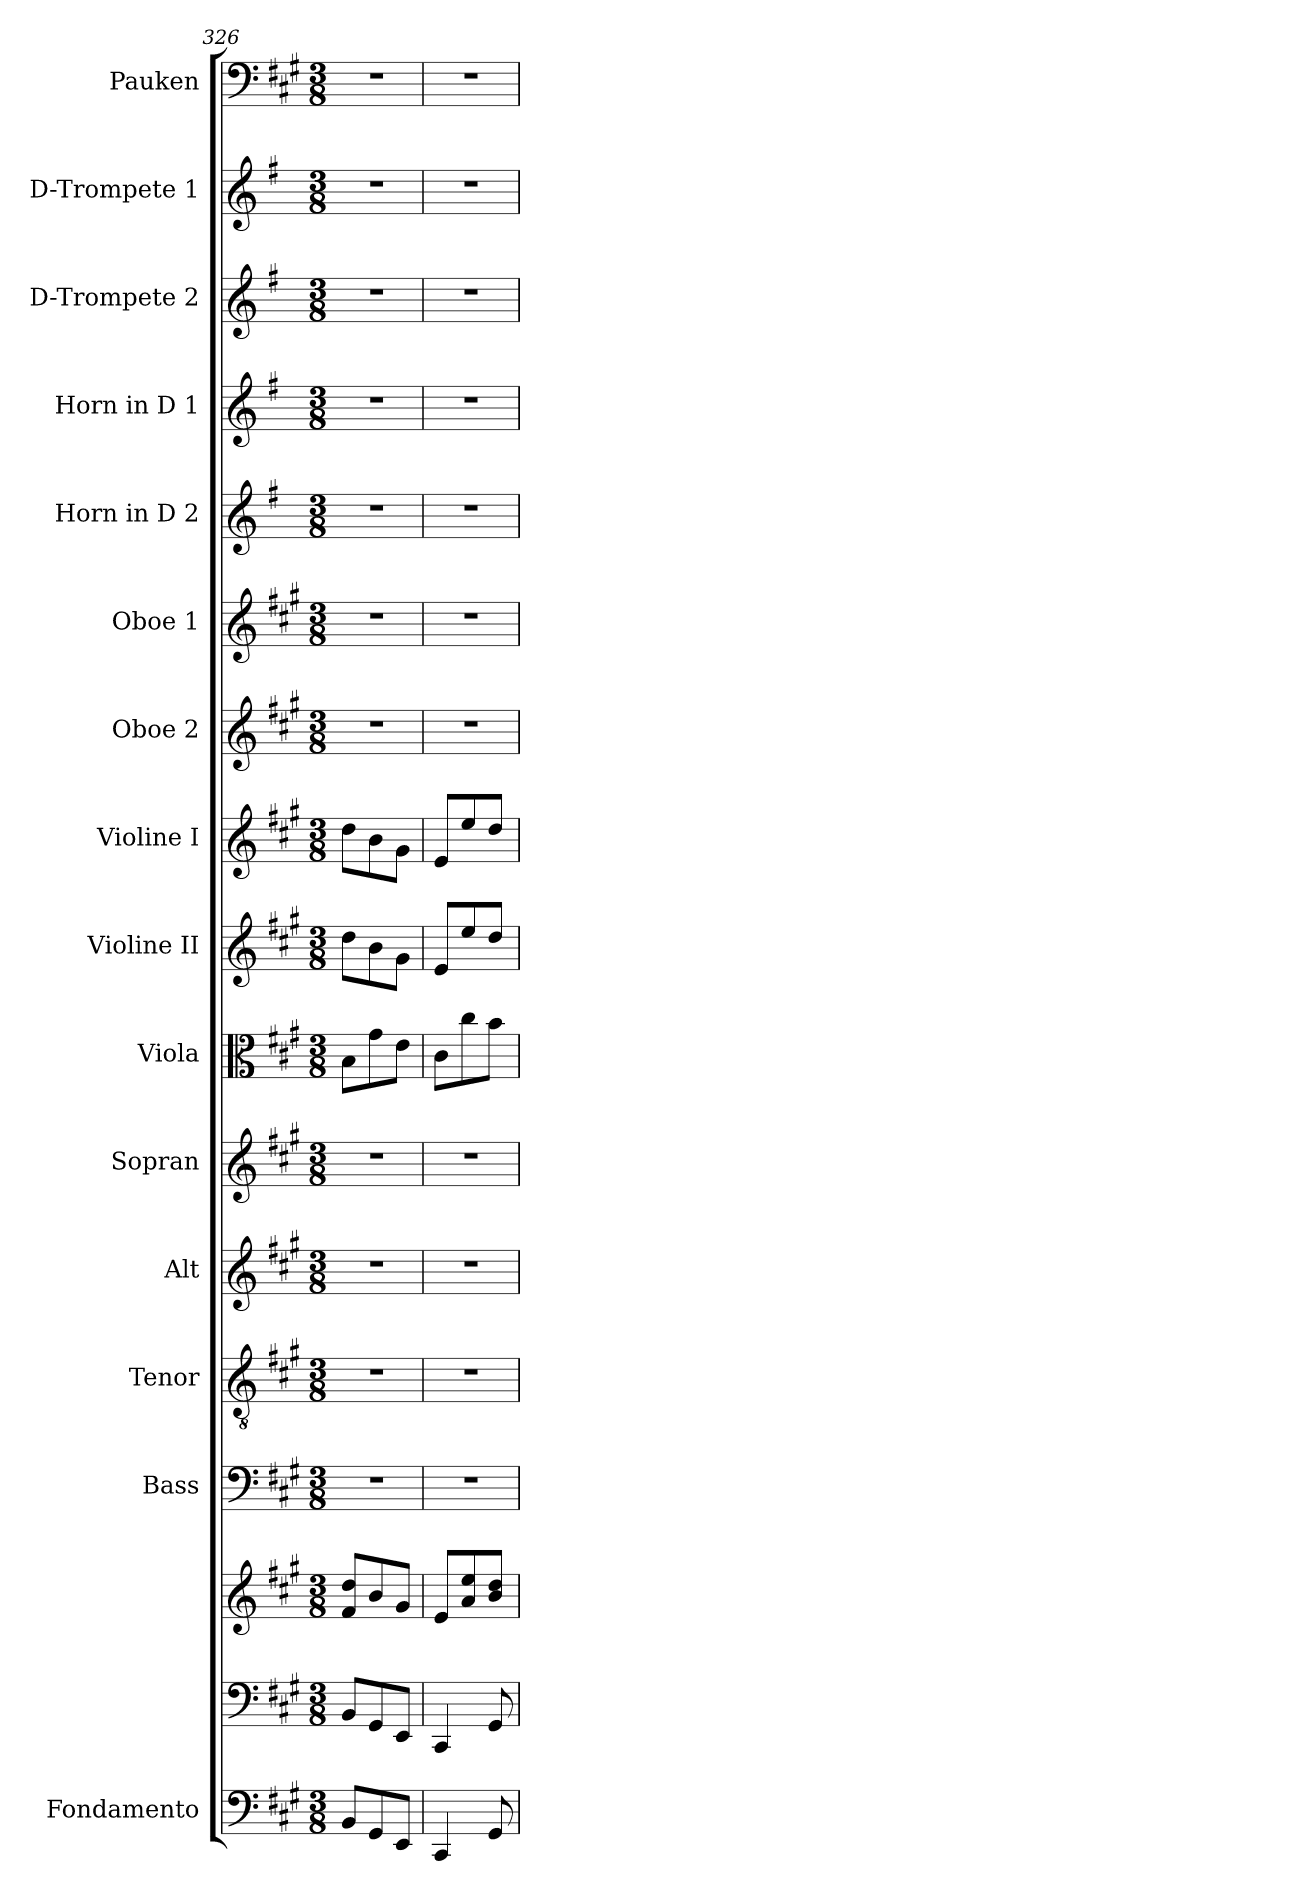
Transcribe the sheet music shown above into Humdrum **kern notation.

**kern	**kern	**kern	**kern	**kern	**kern	**kern	**kern	**kern	**kern	**kern	**kern	**kern	**kern	**kern	**kern	**kern
*part16	*part15	*part15	*part14	*part13	*part12	*part11	*part10	*part9	*part8	*part7	*part6	*part5	*part4	*part3	*part2	*part1
*staff17	*staff16	*staff15	*staff14	*staff13	*staff12	*staff11	*staff10	*staff9	*staff8	*staff7	*staff6	*staff5	*staff4	*staff3	*staff2	*staff1
*I"Fondamento	*	*	*I"Bass	*I"Tenor	*I"Alt	*I"Sopran	*I"Viola	*I"Violine II	*I"Violine I	*I"Oboe 2	*I"Oboe 1	*I"Horn in D 2	*I"Horn in D 1	*I"D-Trompete 2	*I"D-Trompete 1	*I"Pauken
*I'F.	*	*	*I'B.	*I'T.	*I'A.	*I'S.	*I'Vla.	*I'Vl. II	*I'Vl. I	*I'Ob. 2	*I'Ob. 1	*	*	*I'D Trp. 2	*I'D Trp. 1	*I'Pk.
*clefF4	*clefF4	*clefG2	*clefF4	*clefGv2	*clefG2	*clefG2	*clefC3	*clefG2	*clefG2	*clefG2	*clefG2	*clefG2	*clefG2	*clefG2	*clefG2	*clefF4
*ITrd7c12	*	*	*	*	*	*	*	*	*	*	*	*ITrd6c10	*ITrd6c10	*ITrd-1c-2	*ITrd-1c-2	*
*k[f#c#g#]	*k[f#c#g#]	*k[f#c#g#]	*k[f#c#g#]	*k[f#c#g#]	*k[f#c#g#]	*k[f#c#g#]	*k[f#c#g#]	*k[f#c#g#]	*k[f#c#g#]	*k[f#c#g#]	*k[f#c#g#]	*k[f#c#g#]	*k[f#c#g#]	*k[f#c#g#]	*k[f#c#g#]	*k[f#c#g#]
*A:	*A:	*A:	*A:	*A:	*A:	*A:	*A:	*A:	*A:	*A:	*A:	*A:	*A:	*A:	*A:	*A:
*M3/8	*M3/8	*M3/8	*M3/8	*M3/8	*M3/8	*M3/8	*M3/8	*M3/8	*M3/8	*M3/8	*M3/8	*M3/8	*M3/8	*M3/8	*M3/8	*M3/8
=326	=326	=326	=326	=326	=326	=326	=326	=326	=326	=326	=326	=326	=326	=326	=326	=326
8BBB/L	8BB/L	8f#/ 8dd/L	4.r	4.r	4.r	4.r	8B\L	8dd\L	8dd\L	4.r	4.r	4.r	4.r	4.r	4.r	4.r
8GGG#/	8GG#/	8b/	.	.	.	.	8g#\	8b\	8b\	.	.	.	.	.	.	.
8EEE/J	8EE/J	8g#/J	.	.	.	.	8e\J	8g#\J	8g#\J	.	.	.	.	.	.	.
=327	=327	=327	=327	=327	=327	=327	=327	=327	=327	=327	=327	=327	=327	=327	=327	=327
4CCC#/	4CC#/	8e/L	4.r	4.r	4.r	4.r	8c#\L	8e/L	8e/L	4.r	4.r	4.r	4.r	4.r	4.r	4.r
.	.	8a/ 8ee/	.	.	.	.	8cc#\	8ee/	8ee/	.	.	.	.	.	.	.
8GGG#/	8GG#/	8b/ 8dd/J	.	.	.	.	8b\J	8dd/J	8dd/J	.	.	.	.	.	.	.
=	=	=	=	=	=	=	=	=	=	=	=	=	=	=	=	=
*-	*-	*-	*-	*-	*-	*-	*-	*-	*-	*-	*-	*-	*-	*-	*-	*-
